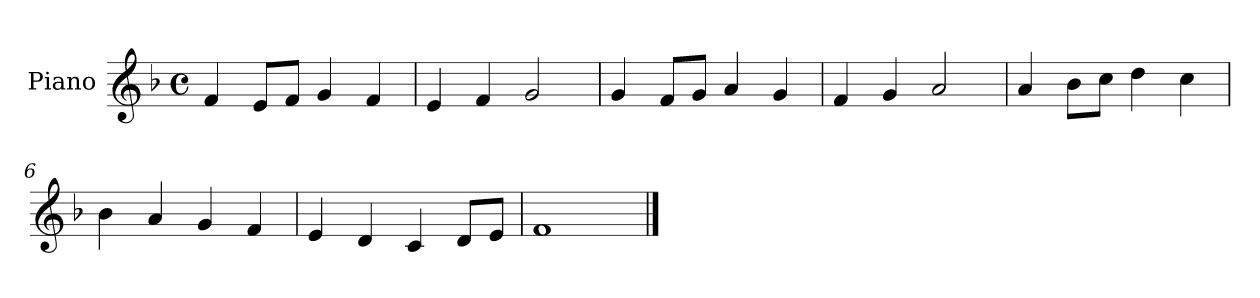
**kern
*part1
*staff1
*I"Piano
*I'Pno
*clefG2
*k[b-]
*F:
*M4/4
*met(c)
=1
4f/
8e/L
8f/J
4g/
4f/
=2
4e/
4f/
2g/
=3
4g/
8f/L
8g/J
4a/
4g/
=4
4f/
4g/
2a/
=5
4a/
8b-\L
8cc\J
4dd\
4cc\
=6
4b-\
4a/
4g/
4f/
=7
4e/
4d/
4c/
8d/L
8e/J
=8
1f
==
*-
